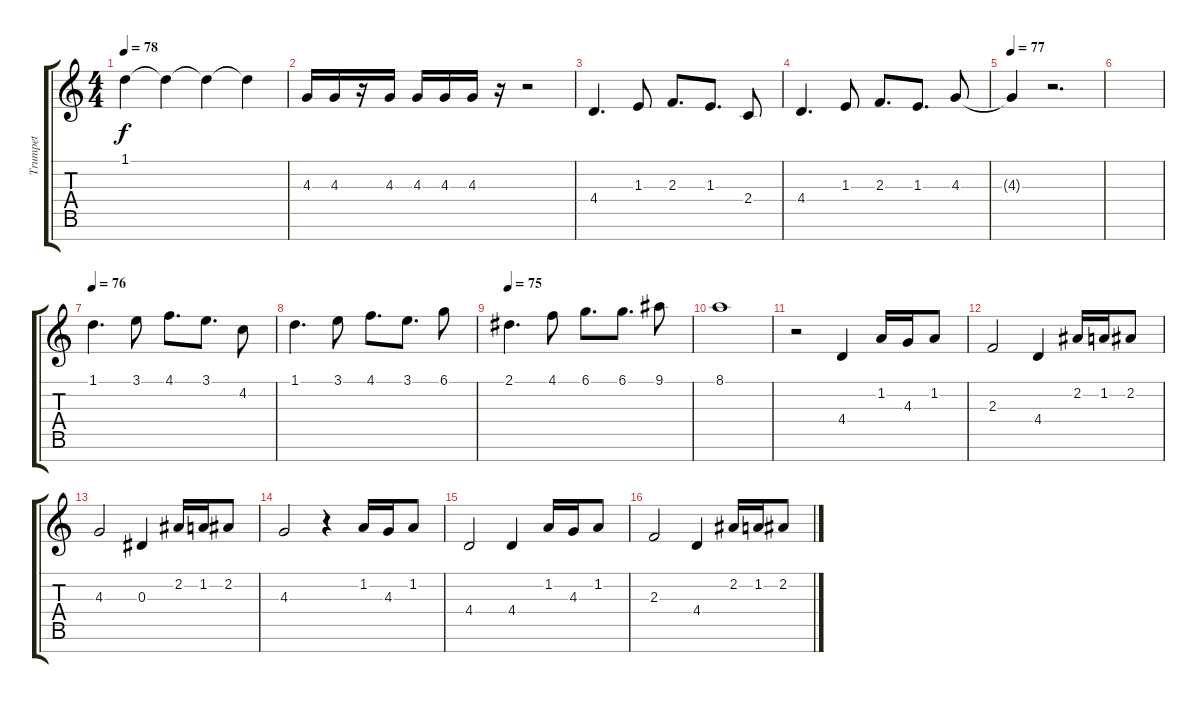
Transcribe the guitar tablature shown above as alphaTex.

\track ("Trumpet" "Trumpet") {instrument trumpet}
\staff {score tabs}
\tuning (Db5 Ab4 Eb4 Bb3 F3 C3 G2) {hide}
\ts (4 4)
\tempo 78
\clef g2
\ks c
1.1.4{dy f} 1.1{t}.4 1.1{t}.4{volume 3} 1.1{t}.4 |
4.3.16{volume 9} 4.3.16 r.16 4.3.16 4.3.16 4.3.16 4.3.16 r.16 r.2 |
4.4.4{d volume 14} 1.3.8 2.3.8{d} 1.3.8{d} 2.4.8 |
4.4.4{d} 1.3.8 2.3.8{d} 1.3.8{d volume 3} 4.3.8 |
\tempo 77
4.3{t}.4 r.2{d} |
|
\tempo 76
1.1.4{d volume 6} 3.1.8 4.1.8{d} 3.1.8{d} 4.2.8 |
1.1.4{d} 3.1.8 4.1.8{d} 3.1.8{d} 6.1.8 |
\tempo 75
2.1.4{d} 4.1.8 6.1.8{d} 6.1.8{d} 9.1.8 |
8.1.1 |
r.2{volume 14} 4.4.4 1.2.16 4.3.16 1.2.8 |
2.3.2 4.4.4 2.2.16 1.2.16 2.2.8 |
4.3.2 0.3.4 2.2.16 1.2.16 2.2.8 |
4.3.2 r.4 1.2.16 4.3.16 1.2.8 |
4.4.2 4.4.4 1.2.16 4.3.16 1.2.8 |
2.3.2 4.4.4 2.2.16 1.2.16 2.2.8
